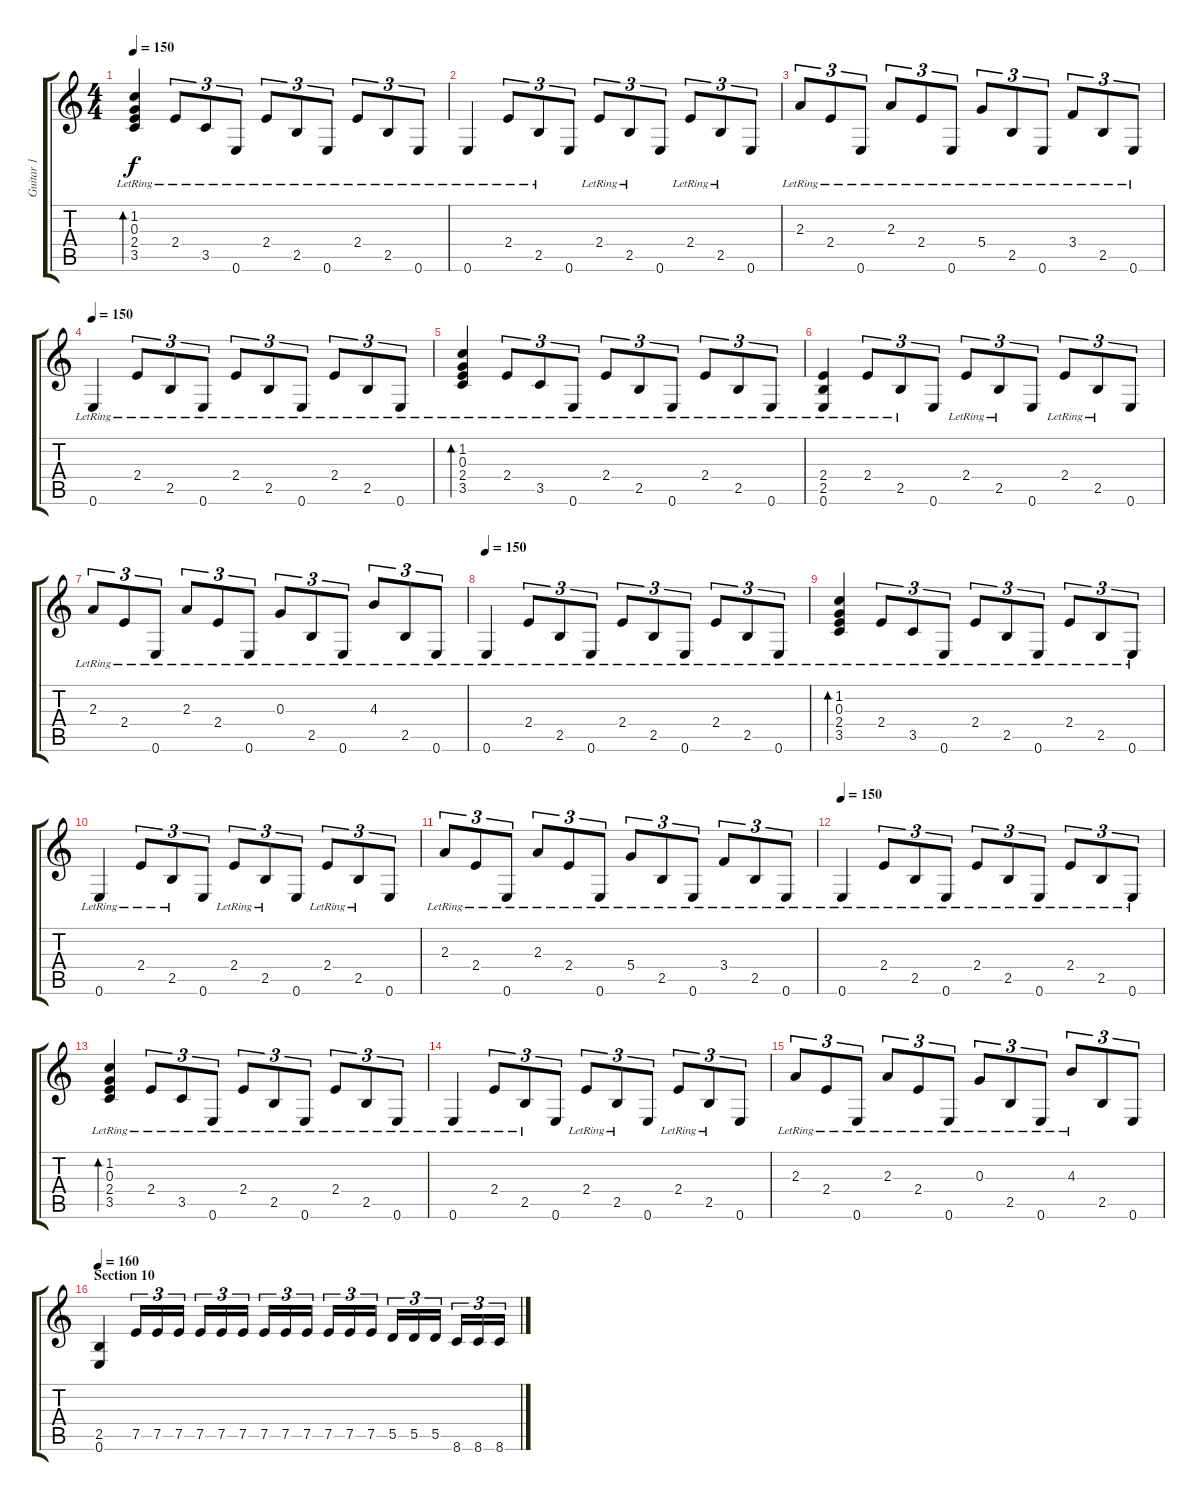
\track ("Guitar 1" "Guitar 1") {instrument distortionguitar}
\staff {score tabs}
\tuning (E4 B3 G3 D3 A2 E2) {hide}
\ts (4 4)
\tempo 150
\clef g2
\ks c
(1.2{lr} 0.3{lr} 2.4{lr} 3.5{lr}).4{bd 240 dy f} 2.4{lr}.8{tu (3 2)} 3.5{lr}.8{tu (3 2)} 0.6{lr}.8{tu (3 2)} 2.4{lr}.8{tu (3 2)} 2.5{lr}.8{tu (3 2)} 0.6{lr}.8{tu (3 2)} 2.4{lr}.8{tu (3 2)} 2.5{lr}.8{tu (3 2)} 0.6{lr}.8{tu (3 2)} |
0.6{lr}.4 2.4{lr}.8{tu (3 2)} 2.5{lr}.8{tu (3 2)} 0.6.8{tu (3 2)} 2.4{lr}.8{tu (3 2)} 2.5{lr}.8{tu (3 2)} 0.6.8{tu (3 2)} 2.4{lr}.8{tu (3 2)} 2.5{lr}.8{tu (3 2)} 0.6.8{tu (3 2)} |
2.3{lr}.8{tu (3 2)} 2.4{lr}.8{tu (3 2)} 0.6{lr}.8{tu (3 2)} 2.3{lr}.8{tu (3 2)} 2.4{lr}.8{tu (3 2)} 0.6{lr}.8{tu (3 2)} 5.4{lr}.8{tu (3 2)} 2.5{lr}.8{tu (3 2)} 0.6{lr}.8{tu (3 2)} 3.4{lr}.8{tu (3 2)} 2.5{lr}.8{tu (3 2)} 0.6{lr}.8{tu (3 2)} |
\tempo 150
0.6{lr}.4{volume 13 balance 5 instrument electricguitarclean} 2.4{lr}.8{tu (3 2)} 2.5{lr}.8{tu (3 2)} 0.6{lr}.8{tu (3 2)} 2.4{lr}.8{tu (3 2)} 2.5{lr}.8{tu (3 2)} 0.6{lr}.8{tu (3 2)} 2.4{lr}.8{tu (3 2)} 2.5{lr}.8{tu (3 2)} 0.6{lr}.8{tu (3 2)} |
(1.2{lr} 0.3{lr} 2.4{lr} 3.5{lr}).4{bd 240} 2.4{lr}.8{tu (3 2)} 3.5{lr}.8{tu (3 2)} 0.6{lr}.8{tu (3 2)} 2.4{lr}.8{tu (3 2)} 2.5{lr}.8{tu (3 2)} 0.6{lr}.8{tu (3 2)} 2.4{lr}.8{tu (3 2)} 2.5{lr}.8{tu (3 2)} 0.6{lr}.8{tu (3 2)} |
(2.4{lr} 2.5{lr} 0.6{lr}).4 2.4{lr}.8{tu (3 2)} 2.5{lr}.8{tu (3 2)} 0.6.8{tu (3 2)} 2.4{lr}.8{tu (3 2)} 2.5{lr}.8{tu (3 2)} 0.6.8{tu (3 2)} 2.4{lr}.8{tu (3 2)} 2.5{lr}.8{tu (3 2)} 0.6.8{tu (3 2)} |
2.3{lr}.8{tu (3 2)} 2.4{lr}.8{tu (3 2)} 0.6{lr}.8{tu (3 2)} 2.3{lr}.8{tu (3 2)} 2.4{lr}.8{tu (3 2)} 0.6{lr}.8{tu (3 2)} 0.3{lr}.8{tu (3 2)} 2.5{lr}.8{tu (3 2)} 0.6{lr}.8{tu (3 2)} 4.3{lr}.8{tu (3 2)} 2.5{lr}.8{tu (3 2)} 0.6{lr}.8{tu (3 2)} |
\tempo 150
0.6{lr}.4{volume 13 balance 5 instrument electricguitarclean} 2.4{lr}.8{tu (3 2)} 2.5{lr}.8{tu (3 2)} 0.6{lr}.8{tu (3 2)} 2.4{lr}.8{tu (3 2)} 2.5{lr}.8{tu (3 2)} 0.6{lr}.8{tu (3 2)} 2.4{lr}.8{tu (3 2)} 2.5{lr}.8{tu (3 2)} 0.6{lr}.8{tu (3 2)} |
(1.2{lr} 0.3{lr} 2.4{lr} 3.5{lr}).4{bd 240} 2.4{lr}.8{tu (3 2)} 3.5{lr}.8{tu (3 2)} 0.6{lr}.8{tu (3 2)} 2.4{lr}.8{tu (3 2)} 2.5{lr}.8{tu (3 2)} 0.6{lr}.8{tu (3 2)} 2.4{lr}.8{tu (3 2)} 2.5{lr}.8{tu (3 2)} 0.6{lr}.8{tu (3 2)} |
0.6{lr}.4 2.4{lr}.8{tu (3 2)} 2.5{lr}.8{tu (3 2)} 0.6.8{tu (3 2)} 2.4{lr}.8{tu (3 2)} 2.5{lr}.8{tu (3 2)} 0.6.8{tu (3 2)} 2.4{lr}.8{tu (3 2)} 2.5{lr}.8{tu (3 2)} 0.6.8{tu (3 2)} |
2.3{lr}.8{tu (3 2)} 2.4{lr}.8{tu (3 2)} 0.6{lr}.8{tu (3 2)} 2.3{lr}.8{tu (3 2)} 2.4{lr}.8{tu (3 2)} 0.6{lr}.8{tu (3 2)} 5.4{lr}.8{tu (3 2)} 2.5{lr}.8{tu (3 2)} 0.6{lr}.8{tu (3 2)} 3.4{lr}.8{tu (3 2)} 2.5{lr}.8{tu (3 2)} 0.6{lr}.8{tu (3 2)} |
\tempo 150
0.6{lr}.4{volume 13 balance 5 instrument electricguitarclean} 2.4{lr}.8{tu (3 2)} 2.5{lr}.8{tu (3 2)} 0.6{lr}.8{tu (3 2)} 2.4{lr}.8{tu (3 2)} 2.5{lr}.8{tu (3 2)} 0.6{lr}.8{tu (3 2)} 2.4{lr}.8{tu (3 2)} 2.5{lr}.8{tu (3 2)} 0.6{lr}.8{tu (3 2)} |
(1.2{lr} 0.3{lr} 2.4{lr} 3.5{lr}).4{bd 240} 2.4{lr}.8{tu (3 2)} 3.5{lr}.8{tu (3 2)} 0.6{lr}.8{tu (3 2)} 2.4{lr}.8{tu (3 2)} 2.5{lr}.8{tu (3 2)} 0.6{lr}.8{tu (3 2)} 2.4{lr}.8{tu (3 2)} 2.5{lr}.8{tu (3 2)} 0.6{lr}.8{tu (3 2)} |
0.6{lr}.4 2.4{lr}.8{tu (3 2)} 2.5{lr}.8{tu (3 2)} 0.6.8{tu (3 2)} 2.4{lr}.8{tu (3 2)} 2.5{lr}.8{tu (3 2)} 0.6.8{tu (3 2)} 2.4{lr}.8{tu (3 2)} 2.5{lr}.8{tu (3 2)} 0.6.8{tu (3 2)} |
2.3{lr}.8{tu (3 2)} 2.4{lr}.8{tu (3 2)} 0.6{lr}.8{tu (3 2)} 2.3{lr}.8{tu (3 2)} 2.4{lr}.8{tu (3 2)} 0.6{lr}.8{tu (3 2)} 0.3{lr}.8{tu (3 2)} 2.5{lr}.8{tu (3 2)} 0.6{lr}.8{tu (3 2)} 4.3{lr}.8{tu (3 2)} 2.5.8{tu (3 2)} 0.6.8{tu (3 2)} |
\section ("" "Section 10")
\tempo 160
(2.5 0.6).4{volume 13 balance 5 instrument distortionguitar} 7.5.16{tu (3 2)} 7.5.16{tu (3 2)} 7.5.16{tu (3 2)} 7.5.16{tu (3 2)} 7.5.16{tu (3 2)} 7.5.16{tu (3 2)} 7.5.16{tu (3 2)} 7.5.16{tu (3 2)} 7.5.16{tu (3 2)} 7.5.16{tu (3 2)} 7.5.16{tu (3 2)} 7.5.16{tu (3 2)} 5.5.16{tu (3 2)} 5.5.16{tu (3 2)} 5.5.16{tu (3 2)} 8.6.16{tu (3 2)} 8.6.16{tu (3 2)} 8.6.16{tu (3 2)}
